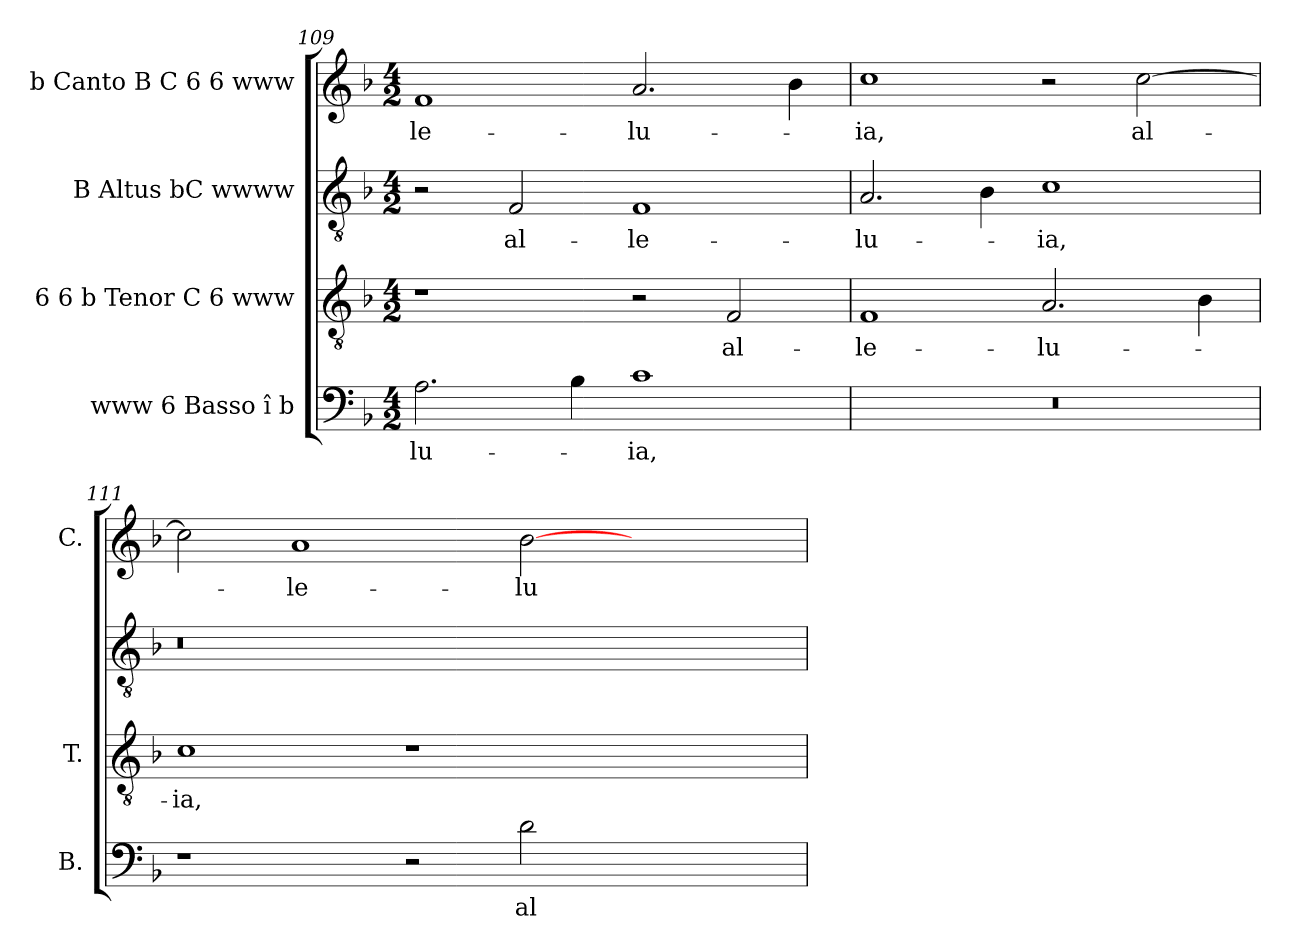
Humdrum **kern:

**kern	**text	**kern	**text	**kern	**text	**kern	**text
*part4	*part4	*part3	*part3	*part2	*part2	*part1	*part1
*staff4	*staff4	*staff3	*staff3	*staff2	*staff2	*staff1	*staff1
*I"www  6  Basso  î  b	*	*I"6 6  b  Tenor  C 6  www	*	*I"B  Altus  bC  wwww	*	*I"b  Canto  B  C 6 6 www	*
*I'B.	*	*I'T.	*	*	*	*I'C.	*
*clefF4	*	*clefGv2	*	*clefGv2	*	*clefG2	*
*k[b-]	*	*k[b-]	*	*k[b-]	*	*k[b-]	*
*F:	*	*F:	*	*F:	*	*F:	*
*M4/2	*	*M4/2	*	*M4/2	*	*M4/2	*
=109	=109	=109	=109	=109	=109	=109	=109
!	!LO:LY:b:cj	!	!	!	!	!	!LO:LY:b:cj
2.A\	-lu-	1r	.	2r	.	1f	-le-
!	!	!	!	!	!LO:LY:b:cj	!	!
.	.	.	.	2F/	al-	.	.
4B-\	.	.	.	.	.	.	.
!	!LO:LY:b:cj	!	!	!	!LO:LY:b:cj	!	!LO:LY:b:cj
1c	-ia,	2r	.	1F	-le-	2.a/	-lu-
!	!	!	!LO:LY:b:cj	!	!	!	!
.	.	2F/	al-	.	.	.	.
.	.	.	.	.	.	4b-\	.
!!LO:PB:g=z
=110	=110	=110	=110	=110	=110	=110	=110
!	!	!	!LO:LY:b:cj	!	!LO:LY:b:cj	!	!LO:LY:b:cj
0r	.	1F	-le-	2.A/	-lu-	1cc	-ia,
.	.	.	.	4B-\	.	.	.
!	!	!	!LO:LY:b:cj	!	!LO:LY:b:cj	!	!
.	.	2.A/	-lu-	1c	-ia,	2r	.
!	!	!	!	!	!	!	!LO:LY:b:cj
.	.	.	.	.	.	[>2cc\	al-
.	.	4B-\	.	.	.	.	.
=111	=111	=111	=111	=111	=111	=111	=111
!	!	!	!LO:LY:b:cj	!	!	!	!
1r	.	1c	-ia,	0r	.	2cc\]	.
!	!	!	!	!	!	!	!LO:LY:b:cj
.	.	.	.	.	.	1a	-le-
!	!	!LO:N:vis=1	!	!	!	!	!
2r	.	0r	.	.	.	.	.
!	!LO:LY:b:cj	!	!	!	!	!	!LO:LY:b:cj
2d\	al-	.	.	.	.	[>2b-\	-lu-
1ryy	.	.	.	1ryy	.	1ryy	.
=	=	=	=	=	=	=	=
*-	*-	*-	*-	*-	*-	*-	*-
